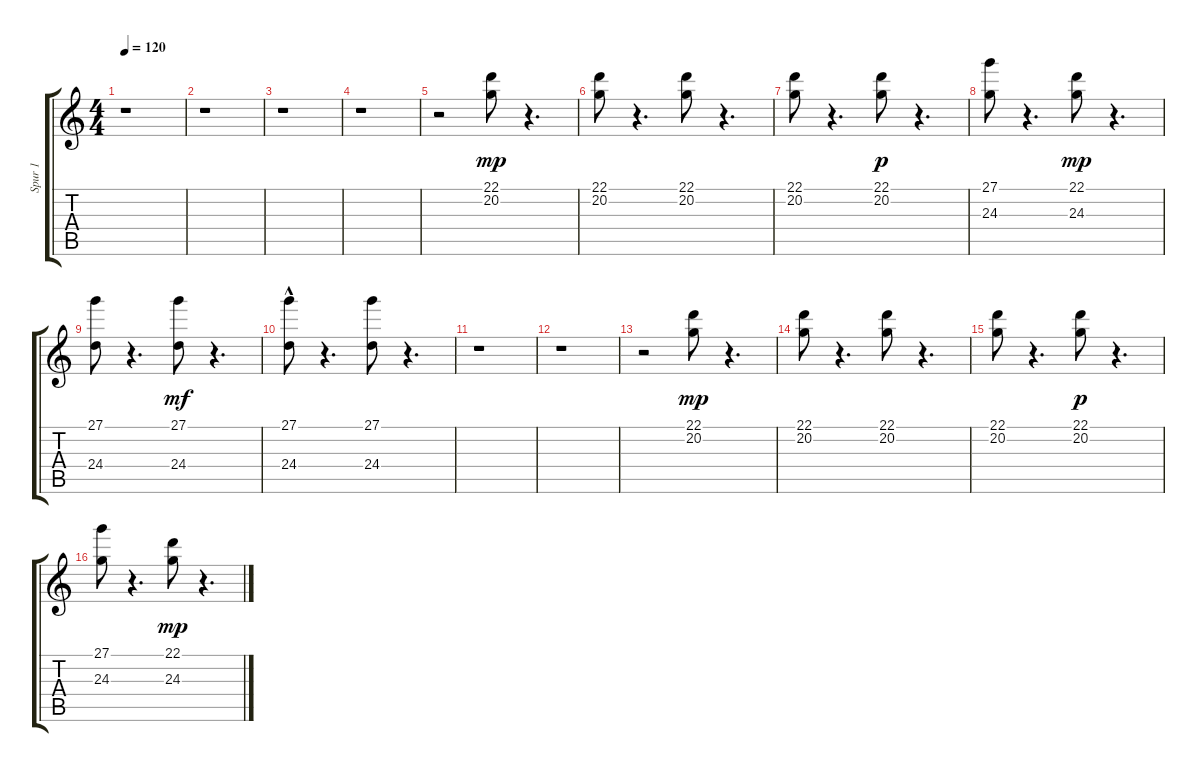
\track ("Spur 1" "Spur 1") {instrument fx5brightness}
\staff {score tabs}
\tuning (E4 B3 G3 D3 A2 E2) {hide}
\ts (4 4)
\tempo 120
\clef g2
\ks c
r.1{dy mf} |
r.1 |
r.1 |
r.1 |
r.2 (22.1 20.2).8{dy mp} r.4{d} |
(22.1 20.2).8 r.4{d} (22.1 20.2).8 r.4{d} |
(22.1 20.2).8 r.4{d} (22.1 20.2).8{dy p} r.4{d} |
(27.1 24.3).8 r.4{d} (22.1 24.3).8{dy mp} r.4{d} |
(27.1 24.4).8 r.4{d} (27.1 24.4).8{dy mf} r.4{d} |
(27.1 24.4{hac}).8 r.4{d} (27.1 24.4).8 r.4{d} |
r.1 |
r.1 |
r.2 (22.1 20.2).8{dy mp} r.4{d} |
(22.1 20.2).8 r.4{d} (22.1 20.2).8 r.4{d} |
(22.1 20.2).8 r.4{d} (22.1 20.2).8{dy p} r.4{d} |
(27.1 24.3).8 r.4{d} (22.1 24.3).8{dy mp} r.4{d}
